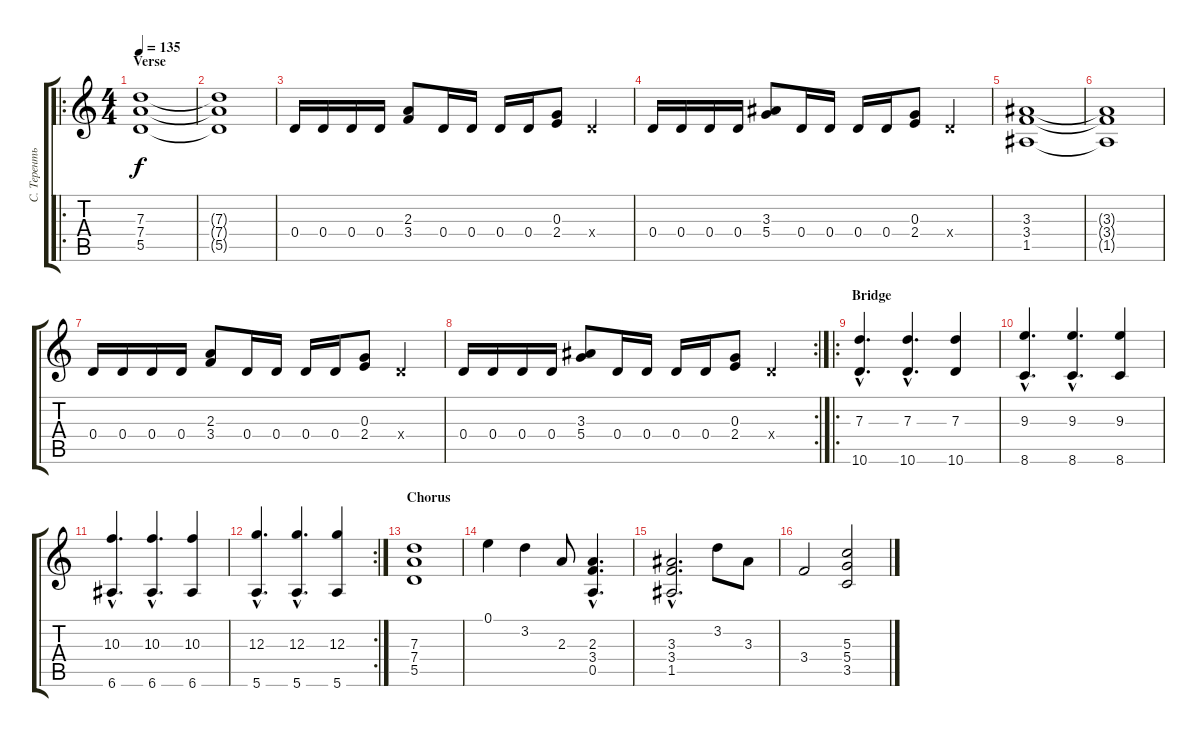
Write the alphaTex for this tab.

\track ("С. Терентьев" "С. Теренть") {instrument distortionguitar}
\staff {score tabs}
\tuning (E4 B3 G3 D3 A2 E2) {hide}
\ro
\ts (4 4)
\section ("" "Verse")
\tempo 135
\clef g2
\ks c
(7.3 7.4 5.5).1{dy f} |
(7.3{t} 7.4{t} 5.5{t}).1 |
0.4.16 0.4.16 0.4.16 0.4.16 (2.3 3.4).8 0.4.16 0.4.16 0.4.16 0.4.16 (0.3 2.4).8 0.4{x}.4 |
0.4.16 0.4.16 0.4.16 0.4.16 (3.3 5.4).8 0.4.16 0.4.16 0.4.16 0.4.16 (0.3 2.4).8 0.4{x}.4 |
(3.3 3.4 1.5).1 |
(3.3{t} 3.4{t} 1.5{t}).1 |
0.4.16 0.4.16 0.4.16 0.4.16 (2.3 3.4).8 0.4.16 0.4.16 0.4.16 0.4.16 (0.3 2.4).8 0.4{x}.4 |
\rc 2
0.4.16 0.4.16 0.4.16 0.4.16 (3.3 5.4).8 0.4.16 0.4.16 0.4.16 0.4.16 (0.3 2.4).8 0.4{x}.4 |
\ro
\section ("" "Bridge")
(7.3{hac} 10.6{hac}).4{d} (7.3{hac} 10.6{hac}).4{d} (7.3 10.6).4 |
(9.3{hac} 8.6{hac}).4{d} (9.3{hac} 8.6{hac}).4{d} (9.3 8.6).4 |
(10.3{hac} 6.6{hac}).4{d} (10.3{hac} 6.6{hac}).4{d} (10.3 6.6).4 |
\rc 2
(12.3{hac} 5.6{hac}).4{d} (12.3{hac} 5.6{hac}).4{d} (12.3 5.6).4 |
\section ("" "Chorus")
(7.3 7.4 5.5).1 |
0.1.4 3.2.4 2.3.8 (2.3{hac} 3.4{hac} 0.5{hac}).4{d} |
(3.3{hac} 3.4{hac} 1.5{hac}).2{d} 3.2.8 3.3.8 |
3.4.2 (5.3 5.4 3.5).2
